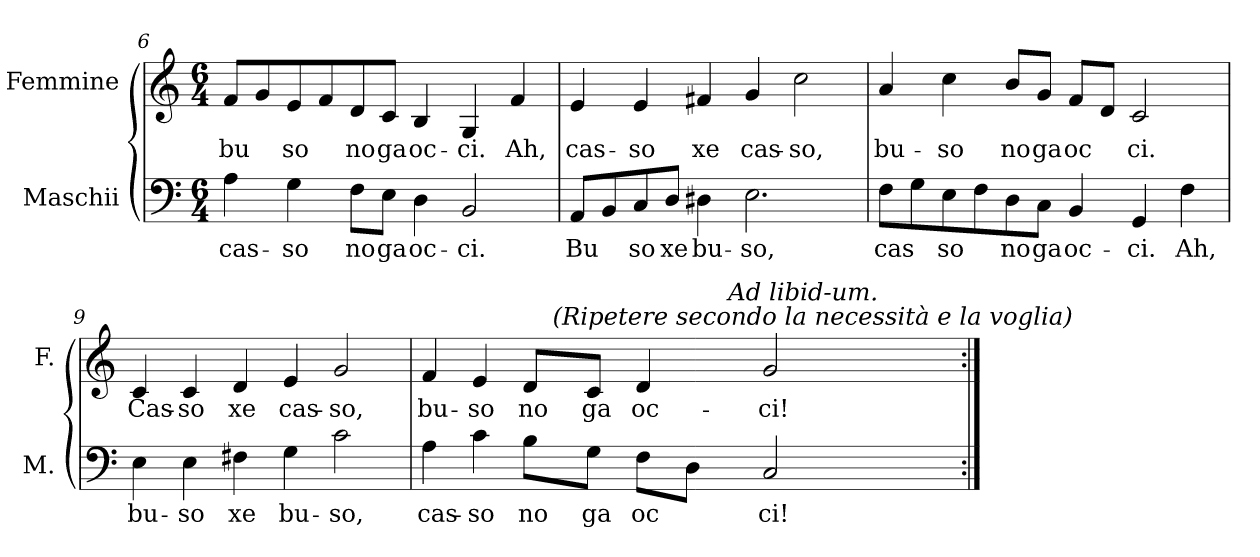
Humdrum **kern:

**kern	**text	**kern	**text
*part2	*part2	*part1	*part1
*staff2	*staff2	*staff1	*staff1
*I"Maschii	*	*I"Femmine	*
*I'M.	*	*I'F.	*
*clefF4	*	*clefG2	*
*k[]	*	*k[]	*
*C:	*	*C:	*
*M6/4	*	*M6/4	*
=6	=6	=6	=6
!	!LO:LY:b:color=#000000	!	!
!	!	!	!LO:LY:b:color=#000000
4Ai\	cas-	8fi/L	bu
.	.	8gi/	.
!	!LO:LY:b:color=#000000	!	!
!	!	!	!LO:LY:b:color=#000000
4Gi\	-so	8ei/	so
.	.	8fi/	.
!	!LO:LY:b:color=#000000	!	!
!	!	!	!LO:LY:b:color=#000000
8Fi\L	no	8di/	no
!	!LO:LY:b:color=#000000	!	!
!	!	!	!LO:LY:b:color=#000000
8Ei\J	ga	8ci/J	ga
!	!LO:LY:b:color=#000000	!	!
!	!	!	!LO:LY:b:color=#000000
4Di\	oc-	4Bi/	oc-
!	!LO:LY:b:color=#000000	!	!
!	!	!	!LO:LY:b:color=#000000
2BBi/	-ci.	4Gi/	-ci.
!	!	!	!LO:LY:b:color=#000000
.	.	4fi/	Ah,
!!LO:LB:g=z
=7	=7	=7	=7
!	!LO:LY:b:color=#000000	!	!
!	!	!	!LO:LY:b:color=#000000
8AAi/L	Bu	4ei/	cas-
8BBi/	.	.	.
!	!LO:LY:b:color=#000000	!	!
!	!	!	!LO:LY:b:color=#000000
8Ci/	so	4ei/	-so
!	!LO:LY:b:color=#000000	!	!
8Di/J	xe	.	.
!	!LO:LY:b:color=#000000	!	!
!	!	!	!LO:LY:b:color=#000000
4D#Xi\	bu-	4f#Xi/	xe
!	!LO:LY:b:color=#000000	!	!
!	!	!	!LO:LY:b:color=#000000
2.Ei\	-so,	4gi/	cas-
!	!	!	!LO:LY:b:color=#000000
.	.	2cci\	-so,
=8	=8	=8	=8
!	!LO:LY:b:color=#000000	!	!
!	!	!	!LO:LY:b:color=#000000
8Fi\L	cas	4ai/	bu-
8Gi\	.	.	.
!	!LO:LY:b:color=#000000	!	!
!	!	!	!LO:LY:b:color=#000000
8Ei\	so	4cci\	-so
8Fi\	.	.	.
!	!LO:LY:b:color=#000000	!	!
!	!	!	!LO:LY:b:color=#000000
8Di\	no	8bi/L	no
!	!LO:LY:b:color=#000000	!	!
!	!	!	!LO:LY:b:color=#000000
8Ci\J	ga	8gi/J	ga
!	!LO:LY:b:color=#000000	!	!
!	!	!	!LO:LY:b:color=#000000
4BBi/	oc-	8fi/L	oc
.	.	8di/J	.
!	!LO:LY:b:color=#000000	!	!
!	!	!	!LO:LY:b:color=#000000
4GGi/	-ci.	2ci/	ci.
!	!LO:LY:b:color=#000000	!	!
4Fi\	Ah,	.	.
!!LO:LB:g=z
=9	=9	=9	=9
!	!LO:LY:b:color=#000000	!	!
!	!	!	!LO:LY:b:color=#000000
4Ei\	bu-	4ci/	Cas-
!	!LO:LY:b:color=#000000	!	!
!	!	!	!LO:LY:b:color=#000000
4Ei\	-so	4ci/	-so
!	!LO:LY:b:color=#000000	!	!
!	!	!	!LO:LY:b:color=#000000
4F#Xi\	xe	4di/	xe
!	!LO:LY:b:color=#000000	!	!
!	!	!	!LO:LY:b:color=#000000
4Gi\	bu-	4ei/	cas-
!	!LO:LY:b:color=#000000	!	!
!	!	!	!LO:LY:b:color=#000000
2ci\	-so,	2gi/	-so,
=10	=10	=10	=10
!	!LO:LY:b:color=#000000	!	!
!	!	!	!LO:LY:b:color=#000000
*	*	*^	*
*	*	*	*^	*
4Ai\	cas-	4fi/	2ryy	2ryy	bu-
!	!LO:LY:b:color=#000000	!	!	!	!
!	!	!	!	!	!LO:LY:b:color=#000000
4ci\	-so	4ei/	.	.	-so
!	!LO:LY:b:color=#000000	!	!	!	!
!	!	!	!	!	!LO:LY:b:color=#000000
8Bi\L	no	8di/L	32ryy	4ryy	no
.	.	.	64ryy	.	.
.	.	.	256..ryy	.	.
!	!	!	!LO:TX:a:i:t=(Ripetere secondo la necessità e la voglia)	!	!
.	.	.	2ryy	.	.
!	!LO:LY:b:color=#000000	!	!	!	!
!	!	!	!	!	!LO:LY:b:color=#000000
8Gi\J	ga	8ci/J	.	.	ga
!	!LO:LY:b:color=#000000	!	!	!	!
!	!	!	!	!	!LO:LY:b:color=#000000
8Fi\L	oc	4di/	.	8ryy	oc-
8Di\J	.	.	.	32ryy	.
.	.	.	.	64ryy	.
.	.	.	.	256.ryy	.
!	!	!	!	!LO:TX:a:i:t=Ad libid-um.	!
.	.	.	.	2ryy	.
!	!LO:LY:b:color=#000000	!	!	!	!
!	!	!	!	!	!LO:LY:b:color=#000000
2Ci/	ci!	2gi/	.	.	-ci!
.	.	.	4ryy	.	.
.	.	.	8ryy	.	.
.	.	.	.	16ryy	.
.	.	.	16ryy	.	.
.	.	.	.	128ryy	.
.	.	.	128ryy	.	.
.	.	.	.	512ryy	.
.	.	.	1024ryy	.	.
*	*	*v	*v	*v	*
=:|!	=:|!	=:|!	=:|!
*-	*-	*-	*-
